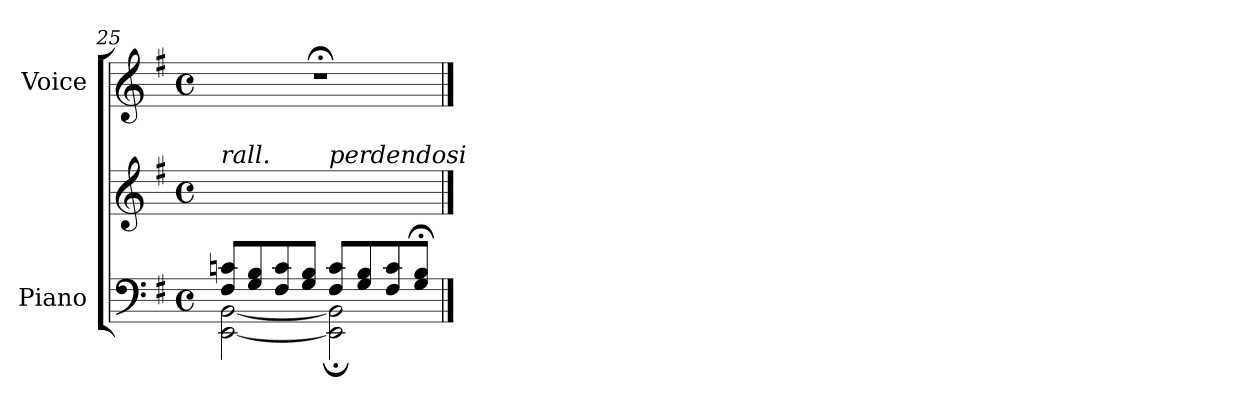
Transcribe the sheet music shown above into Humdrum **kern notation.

**kern	**kern	**kern
*part2	*part2	*part1
*staff3	*staff2	*staff1
*I"Piano	*	*I"Voice
*I'Pno	*	*
*clefF4	*clefG2	*clefG2
*k[f#]	*k[f#]	*k[f#]
*M4/4	*M4/4	*M4/4
*met(c)	*met(c)	*met(c)
=25	=25	=25
*^	*	*
!	!	!LO:TX:i:t=rall.	!
8F#/ 8cn/L	[2EE\ [<2BB\	2ryy	1r;<
8G/ 8B/	.	.	.
8F#/ 8c/	.	.	.
8G/ 8B/J	.	.	.
!	!	!LO:TX:i:t=perdendosi	!
8F#/ 8c/L	2EE\]; 2BB\];	2ryy	.
8G/ 8B/	.	.	.
8F#/ 8c/	.	.	.
8G/;< 8B/;<J	.	.	.
*v	*v	*	*
==	==	==
*-	*-	*-
